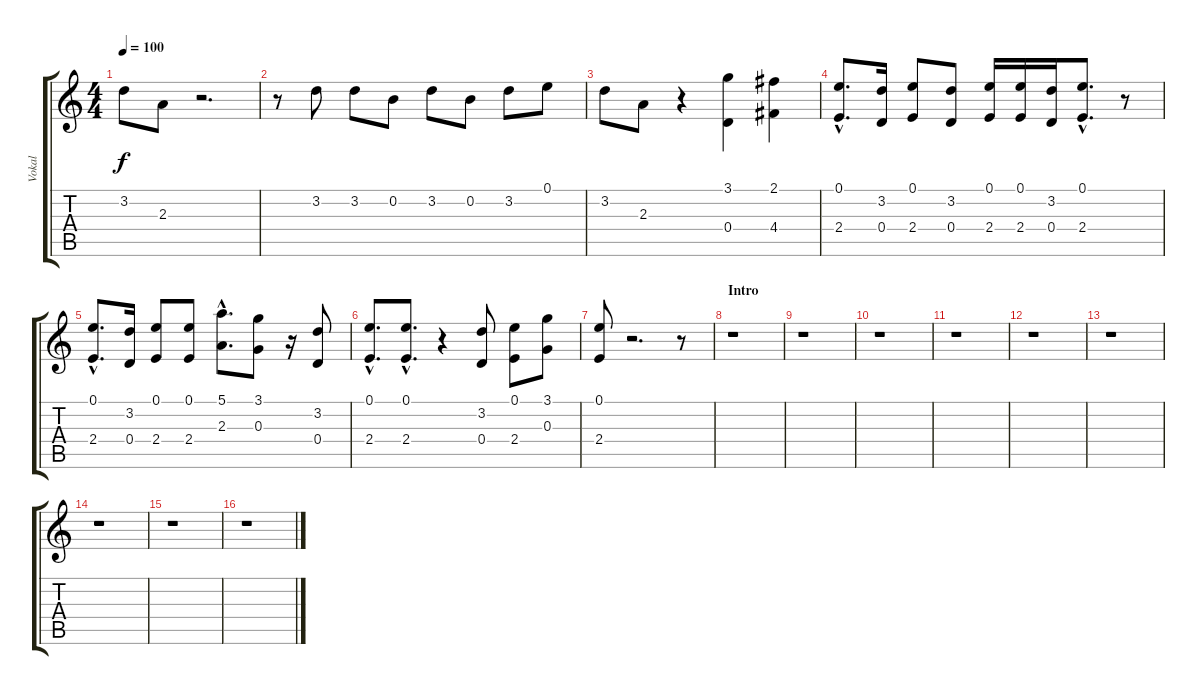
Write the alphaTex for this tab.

\track ("Vokal" "Vokal") {instrument choiraahs}
\staff {score tabs}
\tuning (E5 B4 G4 D4 A3 E3) {hide}
\ts (4 4)
\tempo 100
\clef g2
\ks c
3.2.8{dy f} 2.3.8 r.2{d} |
r.8 3.2.8 3.2.8 0.2.8 3.2.8 0.2.8 3.2.8 0.1.8 |
3.2.8 2.3.8 r.4 (3.1 0.4).4 (2.1 4.4).4 |
(0.1{hac} 2.4{hac}).8{d} (3.2 0.4).16 (0.1 2.4).8 (3.2 0.4).8 (0.1 2.4).16 (0.1 2.4).16 (3.2 0.4).16 (0.1{hac} 2.4{hac}).8{d} r.8 |
(0.1{hac} 2.4{hac}).8{d} (3.2 0.4).16 (0.1 2.4).8 (0.1 2.4).8 (5.1{hac} 2.3{hac}).8{d} (3.1 0.3).8 r.16 (3.2 0.4).8 |
(0.1{hac} 2.4{hac}).8{d} (0.1{hac} 2.4{hac}).8{d} r.4 (3.2 0.4).8 (0.1 2.4).8 (3.1 0.3).8 |
(0.1 2.4).8 r.2{d} r.8 |
\section ("" "Intro")
r.1 |
r.1 |
r.1 |
r.1 |
r.1 |
r.1 |
r.1 |
r.1 |
r.1
